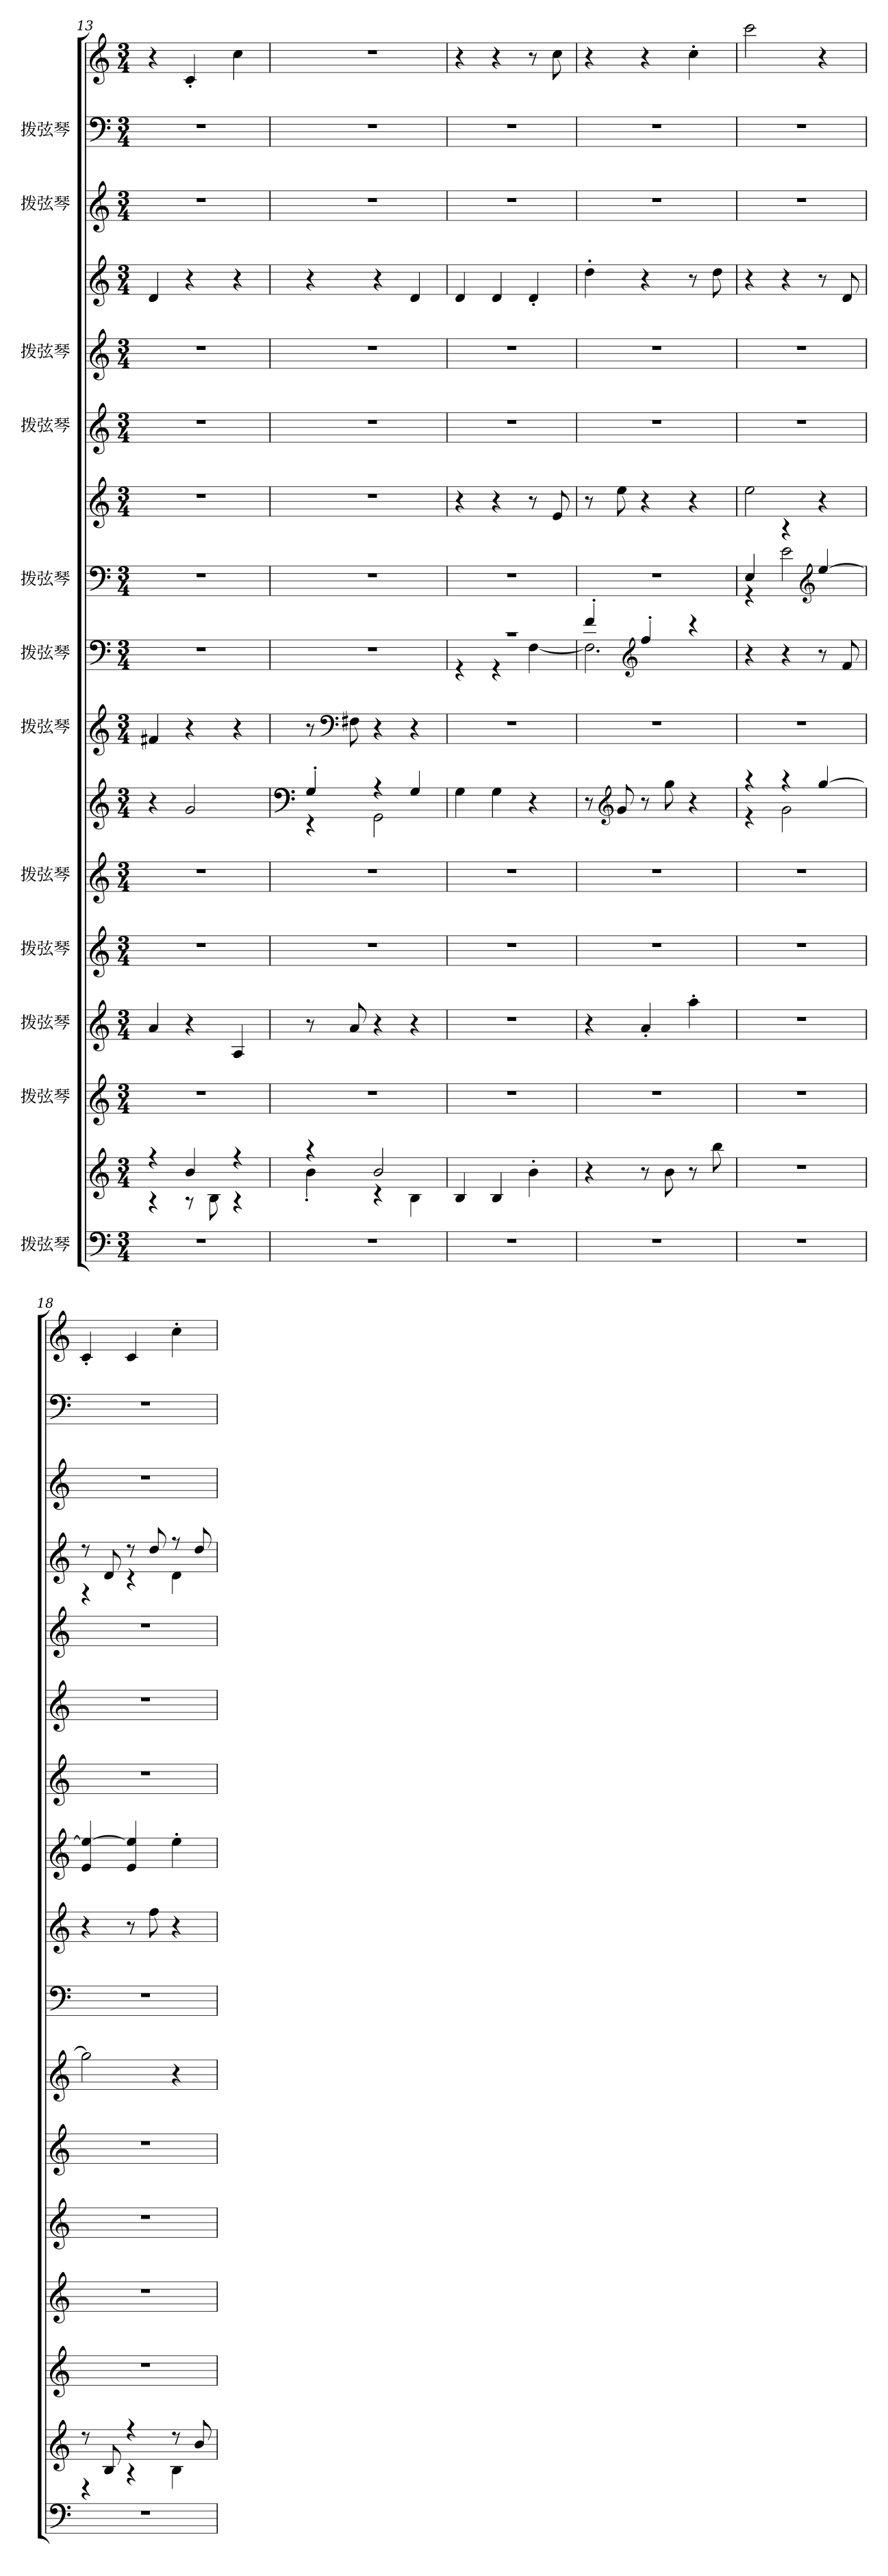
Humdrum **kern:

**kern	**kern	**kern	**kern	**kern	**kern	**kern	**kern	**kern	**kern	**kern	**kern	**kern	**kern	**kern	**kern	**kern
*part12	*part12	*part11	*part10	*part9	*part8	*part8	*part7	*part6	*part5	*part5	*part4	*part3	*part3	*part2	*part1	*part1
*staff17	*staff16	*staff15	*staff14	*staff13	*staff12	*staff11	*staff10	*staff9	*staff8	*staff7	*staff6	*staff5	*staff4	*staff3	*staff2	*staff1
*I"拨弦琴	*	*I"拨弦琴	*I"拨弦琴	*I"拨弦琴	*I"拨弦琴	*	*I"拨弦琴	*I"拨弦琴	*I"拨弦琴	*	*I"拨弦琴	*I"拨弦琴	*	*I"拨弦琴	*I"拨弦琴	*
*clefF4	*clefG2	*clefG2	*clefG2	*clefG2	*clefG2	*clefG2	*clefG2	*clefF4	*clefF4	*clefG2	*clefG2	*clefG2	*clefG2	*clefG2	*clefF4	*clefG2
*k[]	*k[]	*k[]	*k[]	*k[]	*k[]	*k[]	*k[]	*k[]	*k[]	*k[]	*k[]	*k[]	*k[]	*k[]	*k[]	*k[]
*M3/4	*M3/4	*M3/4	*M3/4	*M3/4	*M3/4	*M3/4	*M3/4	*M3/4	*M3/4	*M3/4	*M3/4	*M3/4	*M3/4	*M3/4	*M3/4	*M3/4
=13	=13	=13	=13	=13	=13	=13	=13	=13	=13	=13	=13	=13	=13	=13	=13	=13
*	*^	*	*	*	*	*	*	*	*	*	*	*	*	*	*	*
2.r	4r	4r	2.r	4a/	2.r	2.r	4r	4f#X/	2.r	2.r	2.r	2.r	2.r	4d/	2.r	2.r	4r
.	4b/	8r	.	4r	.	.	2g/	4r	.	.	.	.	.	4r	.	.	4c'/
.	.	8B\	.	.	.	.	.	.	.	.	.	.	.	.	.	.	.
.	4r	4r	.	4A/	.	.	.	4r	.	.	.	.	.	4r	.	.	4cc\
=14	=14	=14	=14	=14	=14	=14	=14	=14	=14	=14	=14	=14	=14	=14	=14	=14	=14
*	*	*	*	*	*	*	*clefF4	*	*	*	*	*	*	*	*	*	*
*	*	*	*	*	*	*	*^	*	*	*	*	*	*	*	*	*	*
2.r	4r	4b'\	2.r	8r	2.r	2.r	4G'/	4r	8r	2.r	2.r	2.r	2.r	2.r	4r	2.r	2.r	2.r
*	*	*	*	*	*	*	*	*	*clefF4	*	*	*	*	*	*	*	*	*
.	.	.	.	8a/	.	.	.	.	8F#X\	.	.	.	.	.	.	.	.	.
.	2b/	4r	.	4r	.	.	4r	2GG\	4r	.	.	.	.	.	4r	.	.	.
.	.	4B\	.	4r	.	.	4G/	.	4r	.	.	.	.	.	4d/	.	.	.
*	*v	*v	*	*	*	*	*v	*v	*	*	*	*	*	*	*	*	*	*
=15	=15	=15	=15	=15	=15	=15	=15	=15	=15	=15	=15	=15	=15	=15	=15	=15
*	*	*	*	*	*	*	*	*^	*	*	*	*	*	*	*	*
2.r	4B/	2.r	2.r	2.r	2.r	4G\	2.r	2.r	4r	2.r	4r	2.r	2.r	4d/	2.r	2.r	4r
.	4B/	.	.	.	.	4G\	.	.	4r	.	4r	.	.	4d/	.	.	4r
.	4b'\	.	.	.	.	4r	.	.	[4F\	.	8r	.	.	4d'/	.	.	8r
.	.	.	.	.	.	.	.	.	.	.	8e/	.	.	.	.	.	8cc\
=16	=16	=16	=16	=16	=16	=16	=16	=16	=16	=16	=16	=16	=16	=16	=16	=16	=16
2.r	4r	2.r	4r	2.r	2.r	8r	2.r	4f'/	2.F\]	2.r	8r	2.r	2.r	4dd'\	2.r	2.r	4r
*	*	*	*	*	*	*clefG2	*	*	*	*	*	*	*	*	*	*	*
.	.	.	.	.	.	8g/	.	.	.	.	8ee\	.	.	.	.	.	.
*	*	*	*	*	*	*	*	*clefG2	*	*	*	*	*	*	*	*	*
.	8r	.	4a'/	.	.	8r	.	4ff'/	.	.	4r	.	.	4r	.	.	4r
.	8b\	.	.	.	.	8gg\	.	.	.	.	.	.	.	.	.	.	.
.	8r	.	4aa'\	.	.	4r	.	4r	.	.	4r	.	.	8r	.	.	4cc'\
.	8bb\	.	.	.	.	.	.	.	.	.	.	.	.	8dd\	.	.	.
*	*	*	*	*	*	*	*	*v	*v	*	*	*	*	*	*	*	*
!!LO:PB:g=z
=17	=17	=17	=17	=17	=17	=17	=17	=17	=17	=17	=17	=17	=17	=17	=17	=17
*	*	*	*	*	*	*^	*	*	*^	*	*	*	*	*	*	*
2.r	2.r	2.r	2.r	2.r	2.r	4r	4r	2.r	4r	4E/	4r	2ee\	2.r	2.r	4r	2.r	2.r	2ccc\
.	.	.	.	.	.	4r	2g\	.	4r	4r	2e\	.	.	.	4r	.	.	.
*	*	*	*	*	*	*	*	*	*	*clefG2	*	*	*	*	*	*	*	*
.	.	.	.	.	.	[4gg/	.	.	8r	[4ee/	.	4r	.	.	8r	.	.	4r
.	.	.	.	.	.	.	.	.	8f/	.	.	.	.	.	8d/	.	.	.
*	*	*	*	*	*	*v	*v	*	*	*v	*v	*	*	*	*	*	*	*
=18	=18	=18	=18	=18	=18	=18	=18	=18	=18	=18	=18	=18	=18	=18	=18	=18
*	*^	*	*	*	*	*	*	*	*	*	*	*	*^	*	*	*
2.r	8r	4r	2.r	2.r	2.r	2.r	2gg\]	2.r	4r	4e/ 4ee/_	2.r	2.r	2.r	8r	4r	2.r	2.r	4c'/
.	8B/	.	.	.	.	.	.	.	.	.	.	.	.	8d/	.	.	.	.
.	4r	4r	.	.	.	.	.	.	8r	4e/ 4ee/]	.	.	.	8r	4r	.	.	4c/
.	.	.	.	.	.	.	.	.	8ff\	.	.	.	.	8dd/	.	.	.	.
.	8r	4B\	.	.	.	.	4r	.	4r	4ee'\	.	.	.	8r	4d\	.	.	4cc'\
.	8b/	.	.	.	.	.	.	.	.	.	.	.	.	8dd/	.	.	.	.
*	*v	*v	*	*	*	*	*	*	*	*	*	*	*	*v	*v	*	*	*
=	=	=	=	=	=	=	=	=	=	=	=	=	=	=	=	=
*-	*-	*-	*-	*-	*-	*-	*-	*-	*-	*-	*-	*-	*-	*-	*-	*-
